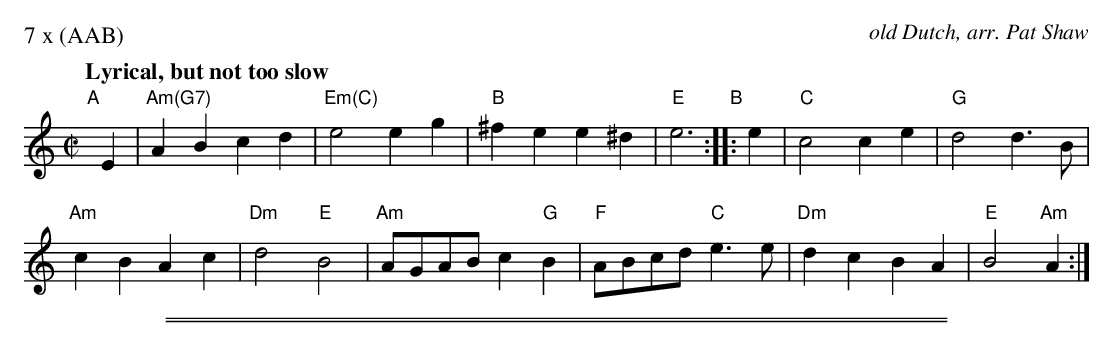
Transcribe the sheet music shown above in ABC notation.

X:1
P: The Waters of Holland    [Am]  (O Nederland, let op U saeck)
C: old Dutch, arr. Pat Shaw
P: 7 x (AAB)
Q: "Lyrical, but not too slow"
M: C|
L: 1/8
K: Am
"A"[|] E2 |\
"Am(G7)"A2B2 c2d2 | "Em(C)"e4 e2g2 |\
"B"^f2e2 e2^d2 | "E"e6 "B":: e2 |\
"C"c4 c2e2 | "G"d4 d3B |
"Am"c2B2 A2c2 | "Dm"d4 "E"B4 |\
"Am"AGAB c2"G"B2 | "F"ABcd "C"e3e |\
"Dm"d2c2 B2A2 | "E"B4 "Am"A2 :|
